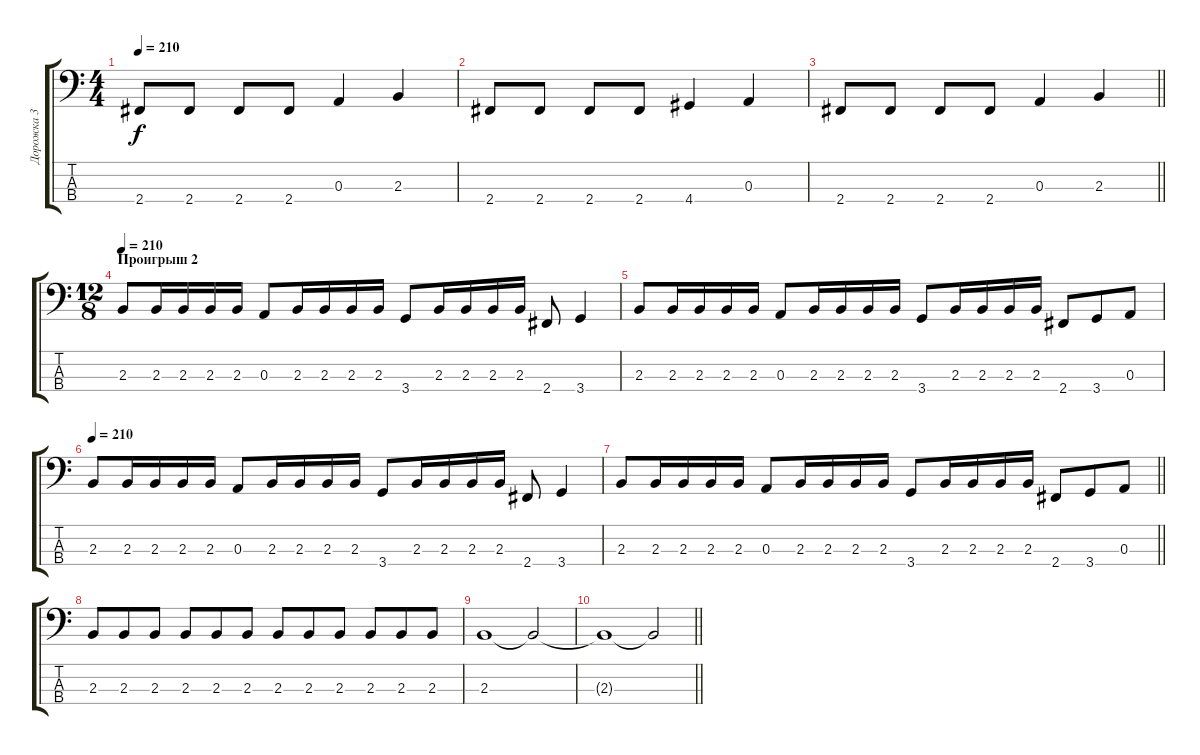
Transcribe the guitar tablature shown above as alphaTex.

\track ("Дорожка 3" "Дорожка 3") {instrument electricbassfinger}
\staff {score tabs}
\tuning (G2 D2 A1 E1) {hide}
\ts (4 4)
\tempo 210
\clef f4
\ks c
2.4.8{dy f} 2.4.8 2.4.8 2.4.8 0.3.4 2.3.4 |
2.4.8 2.4.8 2.4.8 2.4.8 4.4.4 0.3.4 |
\barLineRight lightlight
2.4.8 2.4.8 2.4.8 2.4.8 0.3.4 2.3.4 |
\ts (12 8)
\section ("" "Проигрыш 2")
\tempo 210
2.3.8 2.3.16 2.3.16 2.3.16 2.3.16 0.3.8 2.3.16 2.3.16 2.3.16 2.3.16 3.4.8 2.3.16 2.3.16 2.3.16 2.3.16 2.4.8 3.4.4 |
2.3.8 2.3.16 2.3.16 2.3.16 2.3.16 0.3.8 2.3.16 2.3.16 2.3.16 2.3.16 3.4.8 2.3.16 2.3.16 2.3.16 2.3.16 2.4.8 3.4.8 0.3.8 |
\tempo 210
2.3.8 2.3.16 2.3.16 2.3.16 2.3.16 0.3.8 2.3.16 2.3.16 2.3.16 2.3.16 3.4.8 2.3.16 2.3.16 2.3.16 2.3.16 2.4.8 3.4.4 |
\barLineRight lightlight
2.3.8 2.3.16 2.3.16 2.3.16 2.3.16 0.3.8 2.3.16 2.3.16 2.3.16 2.3.16 3.4.8 2.3.16 2.3.16 2.3.16 2.3.16 2.4.8 3.4.8 0.3.8 |
2.3.8 2.3.8 2.3.8 2.3.8 2.3.8 2.3.8 2.3.8 2.3.8 2.3.8 2.3.8 2.3.8 2.3.8 |
2.3.1 2.3{t}.2 |
\barLineRight lightlight
2.3{t}.1 2.3{t}.2
